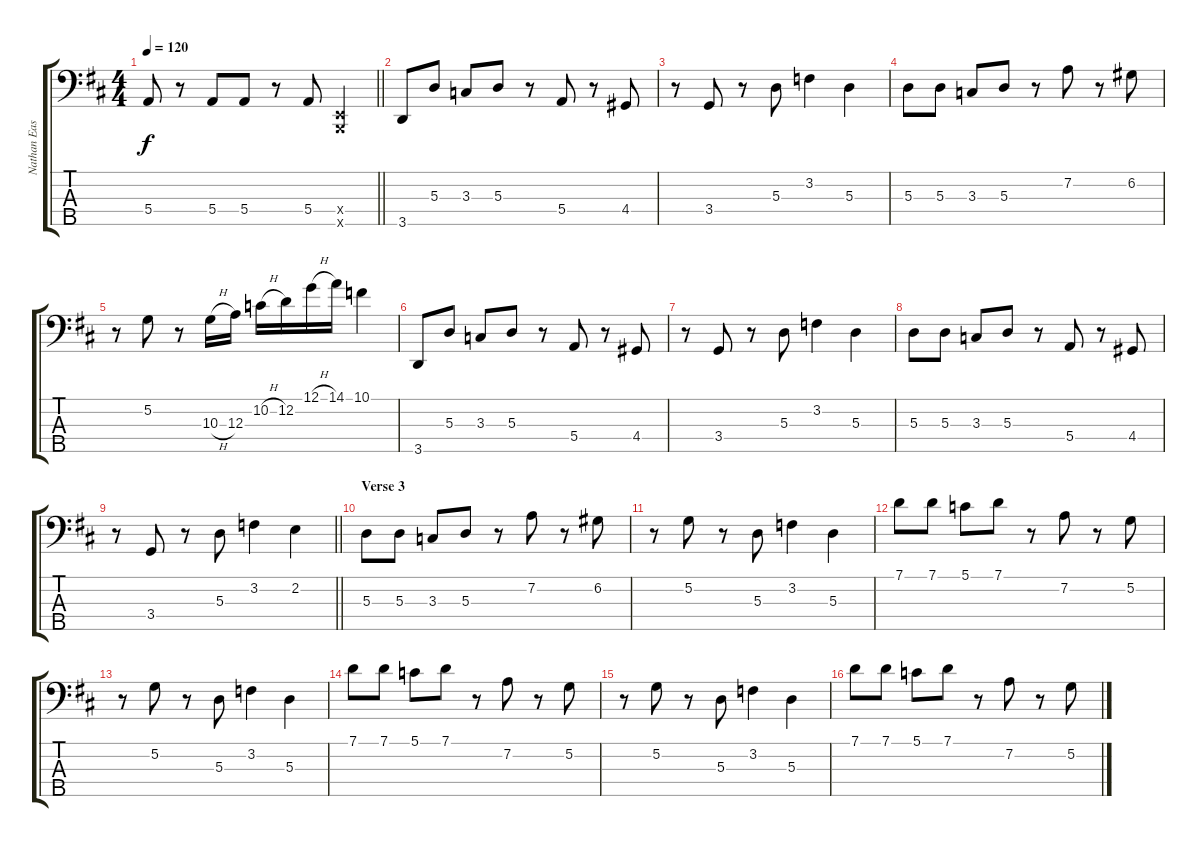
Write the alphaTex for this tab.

\track ("Nathan East Bass" "Nathan Eas") {instrument electricbassfinger}
\staff {score tabs}
\tuning (G2 D2 A1 E1 B0) {hide}
\ts (4 4)
\tempo 120
\clef f4
\barLineRight lightlight
\ks d
5.4.8{dy f} r.8 5.4.8 5.4.8 r.8 5.4.8 (0.4{x} 0.5{x}).4 |
3.5.8 5.3.8 3.3.8 5.3.8 r.8 5.4.8 r.8 4.4.8 |
r.8 3.4.8 r.8 5.3.8 3.2.4 5.3.4 |
5.3.8 5.3.8 3.3.8 5.3.8 r.8 7.2.8 r.8 6.2.8 |
r.8 5.2.8 r.8 10.3{h}.16 12.3.16 10.2{h}.16 12.2.16 12.1{h}.16 14.1.16 10.1.4 |
3.5.8 5.3.8 3.3.8 5.3.8 r.8 5.4.8 r.8 4.4.8 |
r.8 3.4.8 r.8 5.3.8 3.2.4 5.3.4 |
5.3.8 5.3.8 3.3.8 5.3.8 r.8 5.4.8 r.8 4.4.8 |
\barLineRight lightlight
r.8 3.4.8 r.8 5.3.8 3.2.4 2.2.4 |
\section ("" "Verse 3")
5.3.8 5.3.8 3.3.8 5.3.8 r.8 7.2.8 r.8 6.2.8 |
r.8 5.2.8 r.8 5.3.8 3.2.4 5.3.4 |
7.1.8 7.1.8 5.1.8 7.1.8 r.8 7.2.8 r.8 5.2.8 |
r.8 5.2.8 r.8 5.3.8 3.2.4 5.3.4 |
7.1.8 7.1.8 5.1.8 7.1.8 r.8 7.2.8 r.8 5.2.8 |
r.8 5.2.8 r.8 5.3.8 3.2.4 5.3.4 |
7.1.8 7.1.8 5.1.8 7.1.8 r.8 7.2.8 r.8 5.2.8
